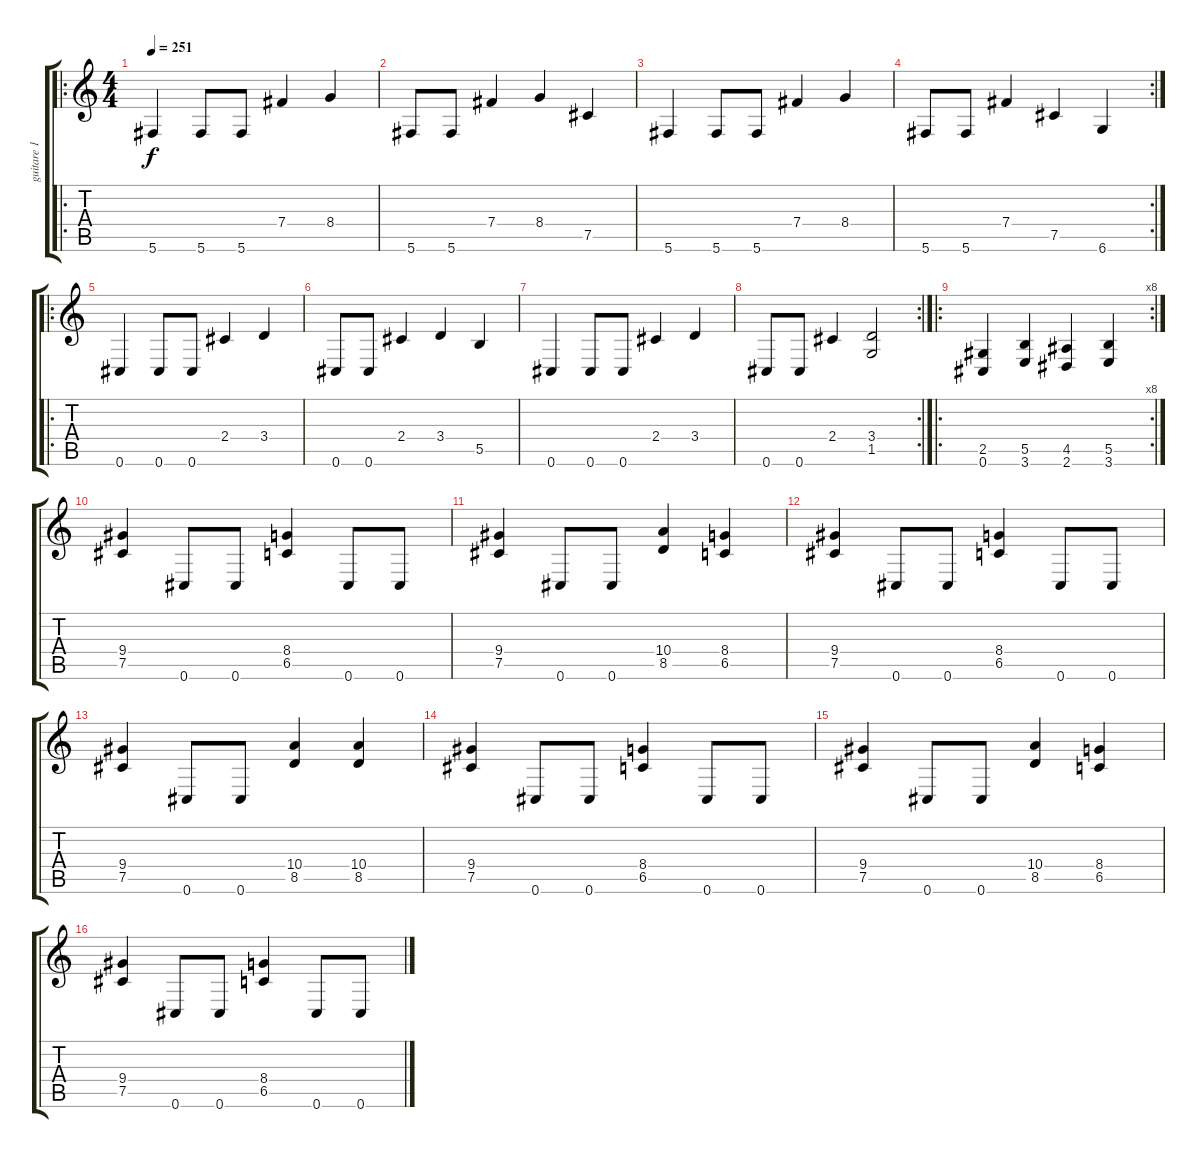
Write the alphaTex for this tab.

\track ("guitare 1" "guitare 1") {instrument distortionguitar}
\staff {score tabs}
\tuning (Db4 Ab3 E3 B2 Gb2 Db2) {hide}
\ro
\ts (4 4)
\tempo 251
\clef g2
\ks c
5.6.4{dy f} 5.6.8 5.6.8 7.4.4 8.4.4 |
5.6.8 5.6.8 7.4.4 8.4.4 7.5.4 |
5.6.4 5.6.8 5.6.8 7.4.4 8.4.4 |
\rc 2
5.6.8 5.6.8 7.4.4 7.5.4 6.6.4 |
\ro
0.6.4 0.6.8 0.6.8 2.4.4 3.4.4 |
0.6.8 0.6.8 2.4.4 3.4.4 5.5.4 |
0.6.4 0.6.8 0.6.8 2.4.4 3.4.4 |
\rc 2
0.6.8 0.6.8 2.4.4 (3.4 1.5).2 |
\ro
\rc 8
(2.5 0.6).4 (5.5 3.6).4 (4.5 2.6).4 (5.5 3.6).4 |
(9.4 7.5).4 0.6.8 0.6.8 (8.4 6.5).4 0.6.8 0.6.8 |
(9.4 7.5).4 0.6.8 0.6.8 (10.4 8.5).4 (8.4 6.5).4 |
(9.4 7.5).4 0.6.8 0.6.8 (8.4 6.5).4 0.6.8 0.6.8 |
(9.4 7.5).4 0.6.8 0.6.8 (10.4 8.5).4 (10.4 8.5).4 |
(9.4 7.5).4 0.6.8 0.6.8 (8.4 6.5).4 0.6.8 0.6.8 |
(9.4 7.5).4 0.6.8 0.6.8 (10.4 8.5).4 (8.4 6.5).4 |
(9.4 7.5).4 0.6.8 0.6.8 (8.4 6.5).4 0.6.8 0.6.8
